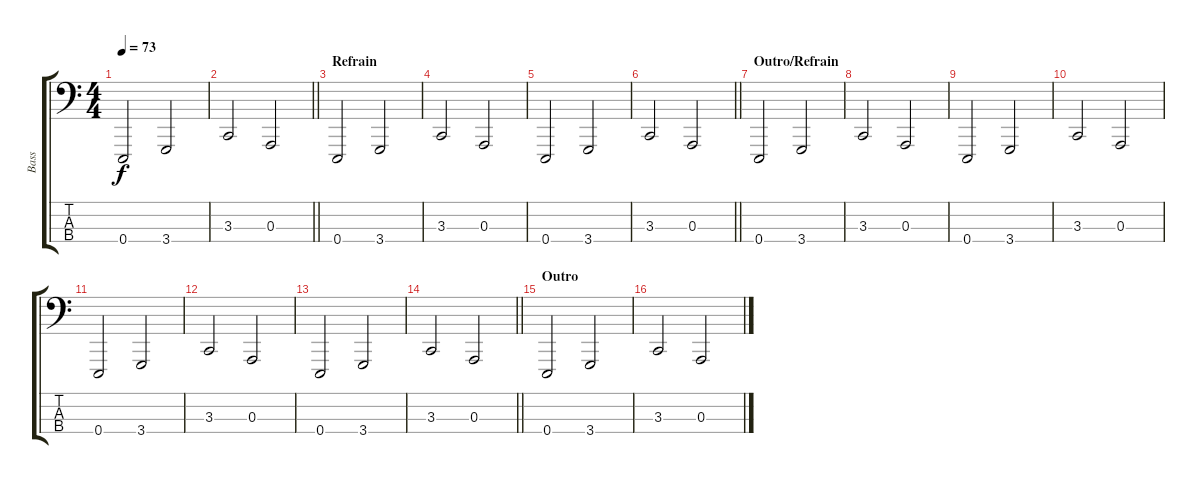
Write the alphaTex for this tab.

\track ("Bass" "Bass") {instrument rockorgan}
\staff {score tabs}
\tuning (G2 D2 A1 E1) {hide}
\ts (4 4)
\tempo 73
\clef f4
\ks c
0.4.2{dy f} 3.4.2 |
\barLineRight lightlight
3.3.2 0.3.2 |
\section ("" "Refrain")
0.4.2 3.4.2 |
3.3.2 0.3.2 |
0.4.2 3.4.2 |
\barLineRight lightlight
3.3.2 0.3.2 |
\section ("" "Outro/Refrain")
0.4.2 3.4.2 |
3.3.2 0.3.2 |
0.4.2 3.4.2 |
3.3.2 0.3.2 |
0.4.2 3.4.2 |
3.3.2 0.3.2 |
0.4.2 3.4.2 |
\barLineRight lightlight
3.3.2 0.3.2 |
\section ("" "Outro")
0.4.2 3.4.2 |
3.3.2 0.3.2
